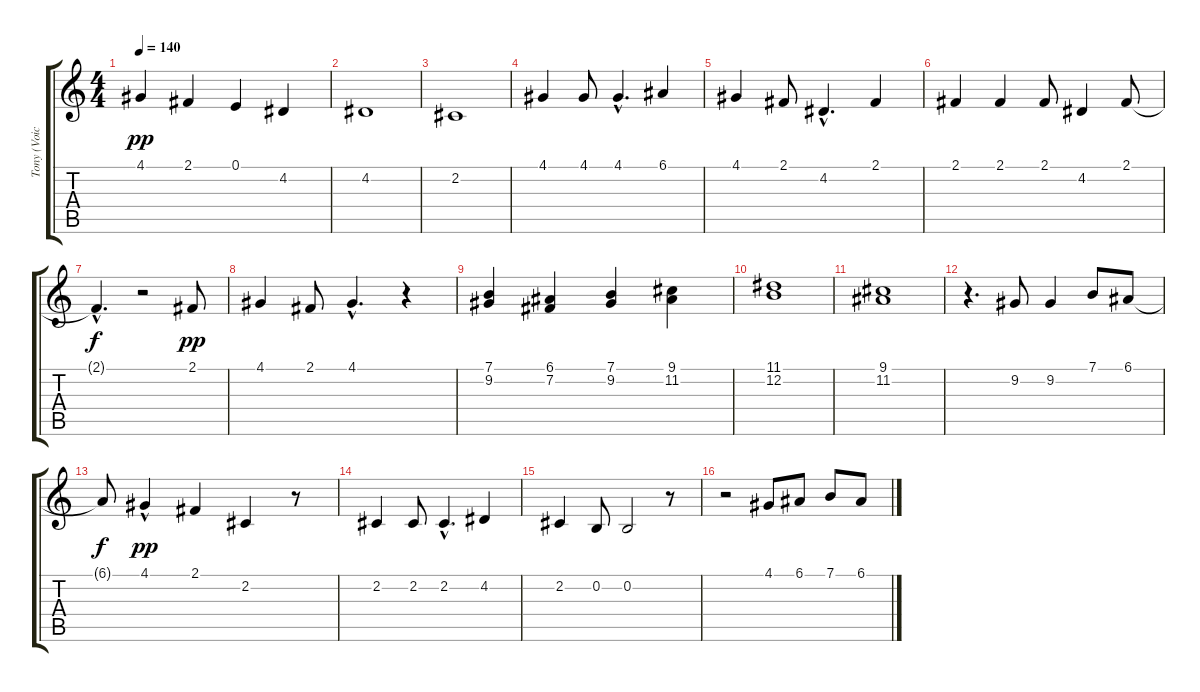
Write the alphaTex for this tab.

\track ("Tony (Voice)" "Tony (Voic") {instrument lead6voice}
\staff {score tabs}
\tuning (E4 B3 G3 D3 A2 E2) {hide}
\ts (4 4)
\tempo 140
\clef g2
\ks c
4.1.4{dy pp} 2.1.4 0.1.4 4.2.4 |
4.2.1 |
2.2.1 |
4.1.4{volume 15 instrument lead6voice} 4.1.8 4.1{hac}.4{d} 6.1.4 |
4.1.4 2.1.8 4.2{hac}.4{d} 2.1.4 |
2.1.4 2.1.4 2.1.8 4.2.4 2.1.8 |
2.1{hac t}.4{d dy f} r.2 2.1.8{dy pp} |
4.1.4 2.1.8 4.1{hac}.4{d} r.4 |
(7.1 9.2).4{volume 11 instrument lead6voice} (6.1 7.2).4 (7.1 9.2).4 (9.1 11.2).4 |
(11.1 12.2).1 |
(9.1 11.2).1 |
r.4{d} 9.2.8{volume 15 instrument lead6voice} 9.2.4 7.1.8 6.1.8 |
6.1{t}.8{dy f} 4.1{hac}.4{dy pp} 2.1.4 2.2.4 r.8 |
2.2.4 2.2.8 2.2{hac}.4{d} 4.2.4 |
2.2.4 0.2.8 0.2.2 r.8 |
r.2 4.1.8{volume 15 instrument lead6voice} 6.1.8 7.1.8 6.1.8
